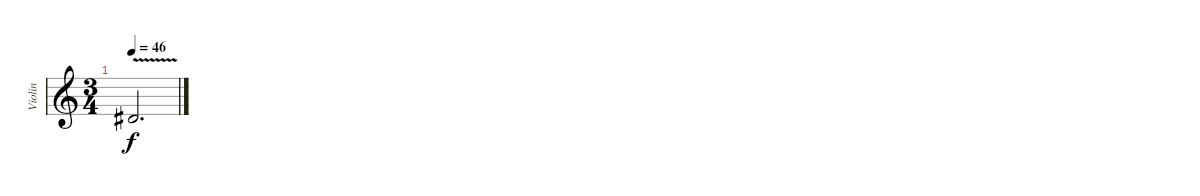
\track ("Violin" "Violin") {instrument stringensemble1}
\staff {score}
\tuning (E4 A3 D3 G2) {hide}
\ts (3 4)
\tempo 46
\clef g2
\ks aminor
6.2{v t}.2{d dy f}
